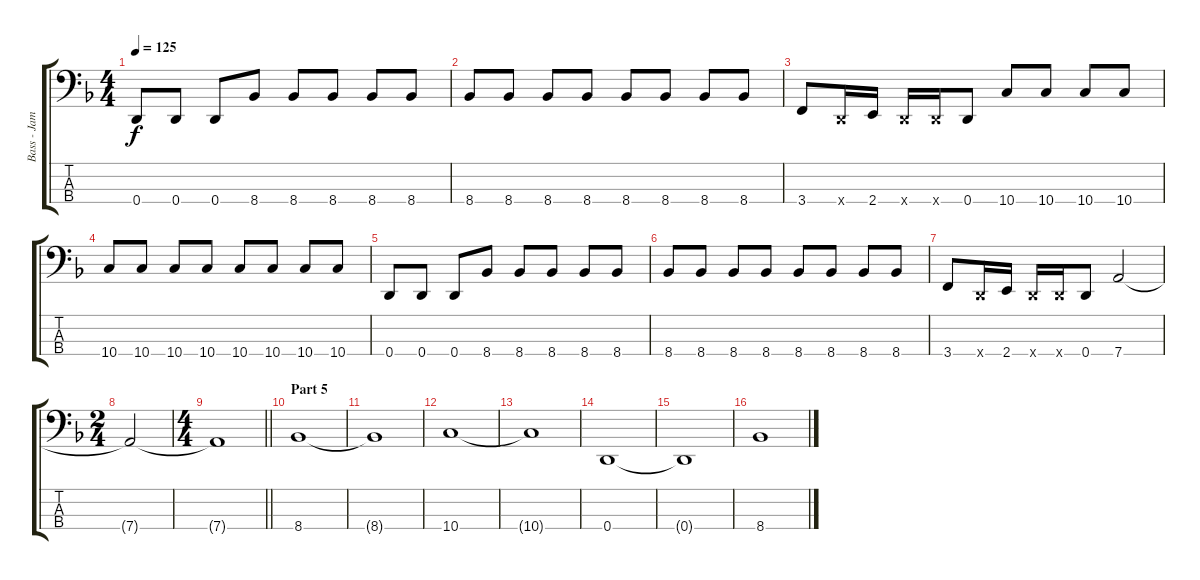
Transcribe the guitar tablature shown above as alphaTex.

\track ("Bass - James Johnston" "Bass - Jam") {instrument electricbassfinger}
\staff {score tabs}
\tuning (G2 D2 A1 D1) {hide}
\ts (4 4)
\tempo 125
\clef f4
\ks dminor
0.4.8{dy f} 0.4.8 0.4.8 8.4.8 8.4.8 8.4.8 8.4.8 8.4.8 |
8.4.8 8.4.8 8.4.8 8.4.8 8.4.8 8.4.8 8.4.8 8.4.8 |
3.4.8 0.4{x}.16 2.4.16 0.4{x}.16 0.4{x}.16 0.4.8 10.4.8 10.4.8 10.4.8 10.4.8 |
10.4.8 10.4.8 10.4.8 10.4.8 10.4.8 10.4.8 10.4.8 10.4.8 |
0.4.8 0.4.8 0.4.8 8.4.8 8.4.8 8.4.8 8.4.8 8.4.8 |
8.4.8 8.4.8 8.4.8 8.4.8 8.4.8 8.4.8 8.4.8 8.4.8 |
3.4.8 0.4{x}.16 2.4.16 0.4{x}.16 0.4{x}.16 0.4.8 7.4.2 |
\ts (2 4)
7.4{t}.2 |
\ts (4 4)
\barLineRight lightlight
7.4{t}.1 |
\section ("" "Part 5")
8.4.1 |
8.4{t}.1 |
10.4.1 |
10.4{t}.1 |
0.4.1 |
0.4{t}.1 |
8.4.1
